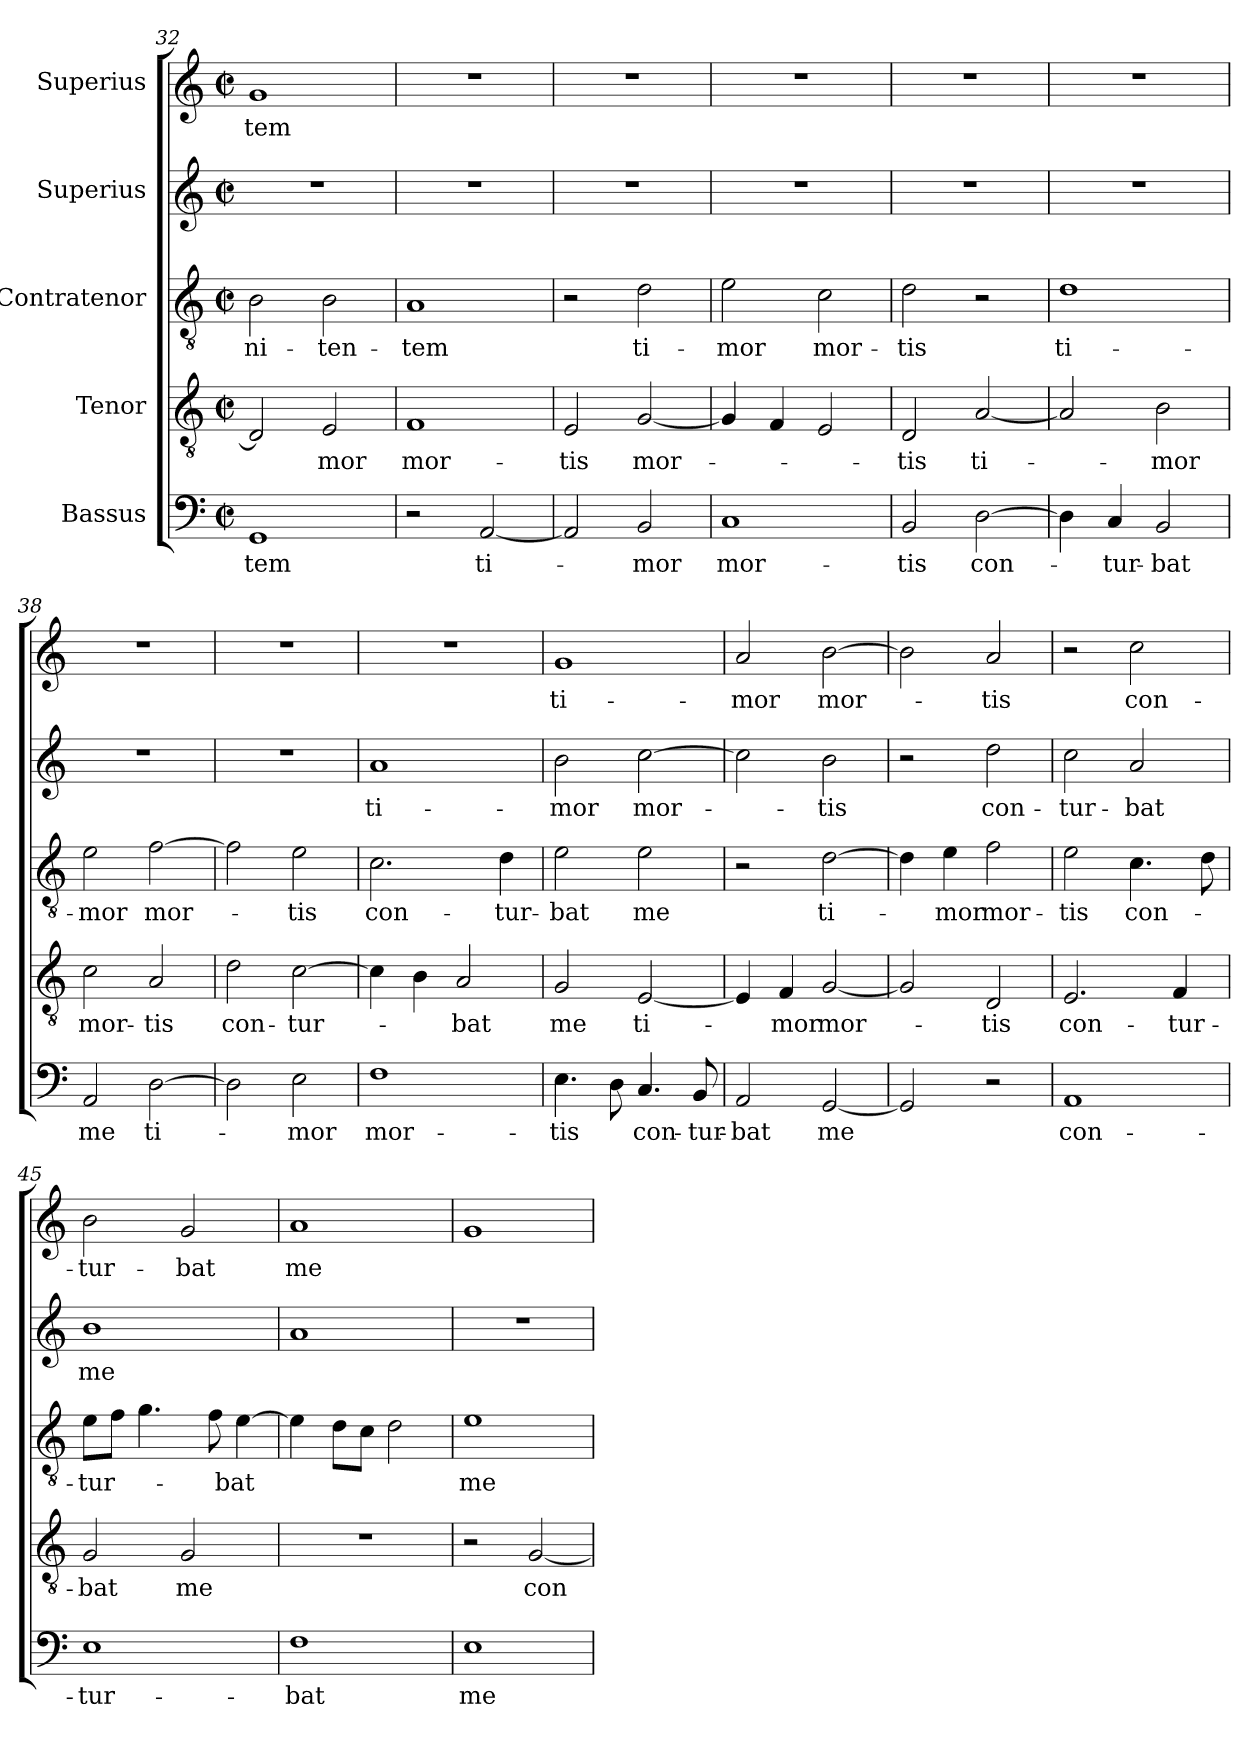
**kern	**text	**kern	**text	**kern	**text	**kern	**text	**kern	**text
*part5	*part5	*part4	*part4	*part3	*part3	*part2	*part2	*part1	*part1
*staff5	*staff5	*staff4	*staff4	*staff3	*staff3	*staff2	*staff2	*staff1	*staff1
*I"Bassus	*	*I"Tenor	*	*I"Contratenor	*	*I"Superius	*	*I"Superius	*
*clefF4	*	*clefGv2	*	*clefGv2	*	*clefG2	*	*clefG2	*
*k[]	*	*k[]	*	*k[]	*	*k[]	*	*k[]	*
*C:	*	*C:	*	*C:	*	*C:	*	*C:	*
*M2/2	*	*M2/2	*	*M2/2	*	*M2/2	*	*M2/2	*
*met(c|)	*	*met(c|)	*	*met(c|)	*	*met(c|)	*	*met(c|)	*
=32	=32	=32	=32	=32	=32	=32	=32	=32	=32
!	!LO:LY:b	!	!	!	!LO:LY:b	!	!	!	!LO:LY:b
1GG	-tem	2D/]	.	2B\	-ni-	1r	.	1g	-tem
!	!	!	!LO:LY:b	!	!LO:LY:b	!	!	!	!
.	.	2E/	-mor	2B\	-ten-	.	.	.	.
=33	=33	=33	=33	=33	=33	=33	=33	=33	=33
!	!	!	!LO:LY:b	!	!LO:LY:b	!	!	!	!
2r	.	1F	mor-	1A	-tem	1r	.	1r	.
!	!LO:LY:b	!	!	!	!	!	!	!	!
[2AA/	ti-	.	.	.	.	.	.	.	.
=34	=34	=34	=34	=34	=34	=34	=34	=34	=34
!	!	!	!LO:LY:b	!	!	!	!	!	!
2AA/]	.	2E/	-tis	2r	.	1r	.	1r	.
!	!LO:LY:b	!	!LO:LY:b	!	!LO:LY:b	!	!	!	!
2BB/	-mor	[2G/	mor-	2d\	ti-	.	.	.	.
=35	=35	=35	=35	=35	=35	=35	=35	=35	=35
!	!LO:LY:b	!	!	!	!LO:LY:b	!	!	!	!
1C	mor-	4G/]	.	2e\	-mor	1r	.	1r	.
.	.	4F/	.	.	.	.	.	.	.
!	!	!	!	!	!LO:LY:b	!	!	!	!
.	.	2E/	.	2c\	mor-	.	.	.	.
=36	=36	=36	=36	=36	=36	=36	=36	=36	=36
!	!LO:LY:b	!	!LO:LY:b	!	!LO:LY:b	!	!	!	!
2BB/	-tis	2D/	-tis	2d\	-tis	1r	.	1r	.
!	!LO:LY:b	!	!LO:LY:b	!	!	!	!	!	!
[2D\	con-	[2A/	ti-	2r	.	.	.	.	.
=37	=37	=37	=37	=37	=37	=37	=37	=37	=37
!	!	!	!	!	!LO:LY:b	!	!	!	!
4D\]	.	2A/]	.	1d	ti-	1r	.	1r	.
!	!LO:LY:b	!	!	!	!	!	!	!	!
4C/	-tur-	.	.	.	.	.	.	.	.
!	!LO:LY:b	!	!LO:LY:b	!	!	!	!	!	!
2BB/	-bat	2B\	-mor	.	.	.	.	.	.
!!LO:PB:g=z
=38	=38	=38	=38	=38	=38	=38	=38	=38	=38
!	!LO:LY:b	!	!LO:LY:b	!	!LO:LY:b	!	!	!	!
2AA/	me	2c\	mor-	2e\	-mor	1r	.	1r	.
!	!LO:LY:b	!	!LO:LY:b	!	!LO:LY:b	!	!	!	!
[2D\	ti-	2A/	-tis	[2f\	mor-	.	.	.	.
=39	=39	=39	=39	=39	=39	=39	=39	=39	=39
!	!	!	!LO:LY:b	!	!	!	!	!	!
2D\]	.	2d\	con-	2f\]	.	1r	.	1r	.
!	!LO:LY:b	!	!LO:LY:b	!	!LO:LY:b	!	!	!	!
2E\	-mor	[2c\	-tur-	2e\	-tis	.	.	.	.
=40	=40	=40	=40	=40	=40	=40	=40	=40	=40
!	!LO:LY:b	!	!	!	!LO:LY:b	!	!LO:LY:b	!	!
1F	mor-	4c\]	.	2.c\	con-	1a	ti-	1r	.
.	.	4B\	.	.	.	.	.	.	.
!	!	!	!LO:LY:b	!	!	!	!	!	!
.	.	2A/	-bat	.	.	.	.	.	.
!	!	!	!	!	!LO:LY:b	!	!	!	!
.	.	.	.	4d\	-tur-	.	.	.	.
=41	=41	=41	=41	=41	=41	=41	=41	=41	=41
!	!LO:LY:b	!	!LO:LY:b	!	!LO:LY:b	!	!LO:LY:b	!	!LO:LY:b
4.E\	-tis	2G/	me	2e\	-bat	2b\	-mor	1g	ti-
8D\	.	.	.	.	.	.	.	.	.
!	!LO:LY:b	!	!LO:LY:b	!	!LO:LY:b	!	!LO:LY:b	!	!
4.C/	con-	[2E/	ti-	2e\	me	[2cc\	mor-	.	.
!	!LO:LY:b	!	!	!	!	!	!	!	!
8BB/	-tur-	.	.	.	.	.	.	.	.
=42	=42	=42	=42	=42	=42	=42	=42	=42	=42
!	!LO:LY:b	!	!	!	!	!	!	!	!LO:LY:b
2AA/	-bat	4E/]	.	2r	.	2cc\]	.	2a/	-mor
!	!	!	!LO:LY:b	!	!	!	!	!	!
.	.	4F/	-mor	.	.	.	.	.	.
!	!LO:LY:b	!	!LO:LY:b	!	!LO:LY:b	!	!LO:LY:b	!	!LO:LY:b
[2GG/	me	[2G/	mor-	[2d\	ti-	2b\	-tis	[2b\	mor-
=43	=43	=43	=43	=43	=43	=43	=43	=43	=43
2GG/]	.	2G/]	.	4d\]	.	2r	.	2b\]	.
!	!	!	!	!	!LO:LY:b	!	!	!	!
.	.	.	.	4e\	-mor	.	.	.	.
!	!	!	!LO:LY:b	!	!LO:LY:b	!	!LO:LY:b	!	!LO:LY:b
2r	.	2D/	-tis	2f\	mor-	2dd\	con-	2a/	-tis
!!LO:LB:g=z
=44	=44	=44	=44	=44	=44	=44	=44	=44	=44
!	!LO:LY:b	!	!LO:LY:b	!	!LO:LY:b	!	!LO:LY:b	!	!
1AA	con-	2.E/	con-	2e\	-tis	2cc\	-tur-	2r	.
!	!	!	!	!	!LO:LY:b	!	!LO:LY:b	!	!LO:LY:b
.	.	.	.	4.c\	con-	2a/	-bat	2cc\	con-
!	!	!	!LO:LY:b	!	!	!	!	!	!
.	.	4F/	-tur-	.	.	.	.	.	.
.	.	.	.	8d\	.	.	.	.	.
=45	=45	=45	=45	=45	=45	=45	=45	=45	=45
!	!LO:LY:b	!	!LO:LY:b	!	!LO:LY:b	!	!LO:LY:b	!	!LO:LY:b
1E	-tur-	2G/	-bat	8e\L	-tur-	1b	me	2b\	-tur-
.	.	.	.	8f\J	.	.	.	.	.
.	.	.	.	4.g\	.	.	.	.	.
!	!	!	!LO:LY:b	!	!	!	!	!	!LO:LY:b
.	.	2G/	me	.	.	.	.	2g/	-bat
.	.	.	.	8f\	.	.	.	.	.
!	!	!	!	!	!LO:LY:b	!	!	!	!
.	.	.	.	[4e\	-bat	.	.	.	.
=46	=46	=46	=46	=46	=46	=46	=46	=46	=46
!	!LO:LY:b	!	!	!	!	!	!	!	!LO:LY:b
1F	-bat	1r	.	4e\]	.	1a	.	1a	me
.	.	.	.	8d\L	.	.	.	.	.
.	.	.	.	8c\J	.	.	.	.	.
.	.	.	.	2d\	.	.	.	.	.
=47	=47	=47	=47	=47	=47	=47	=47	=47	=47
!	!LO:LY:b	!	!	!	!LO:LY:b	!	!	!	!
1E	me	2r	.	1e	me	1r	.	1g	.
!	!	!	!LO:LY:b	!	!	!	!	!	!
.	.	[2G/	con-	.	.	.	.	.	.
=	=	=	=	=	=	=	=	=	=
*-	*-	*-	*-	*-	*-	*-	*-	*-	*-
